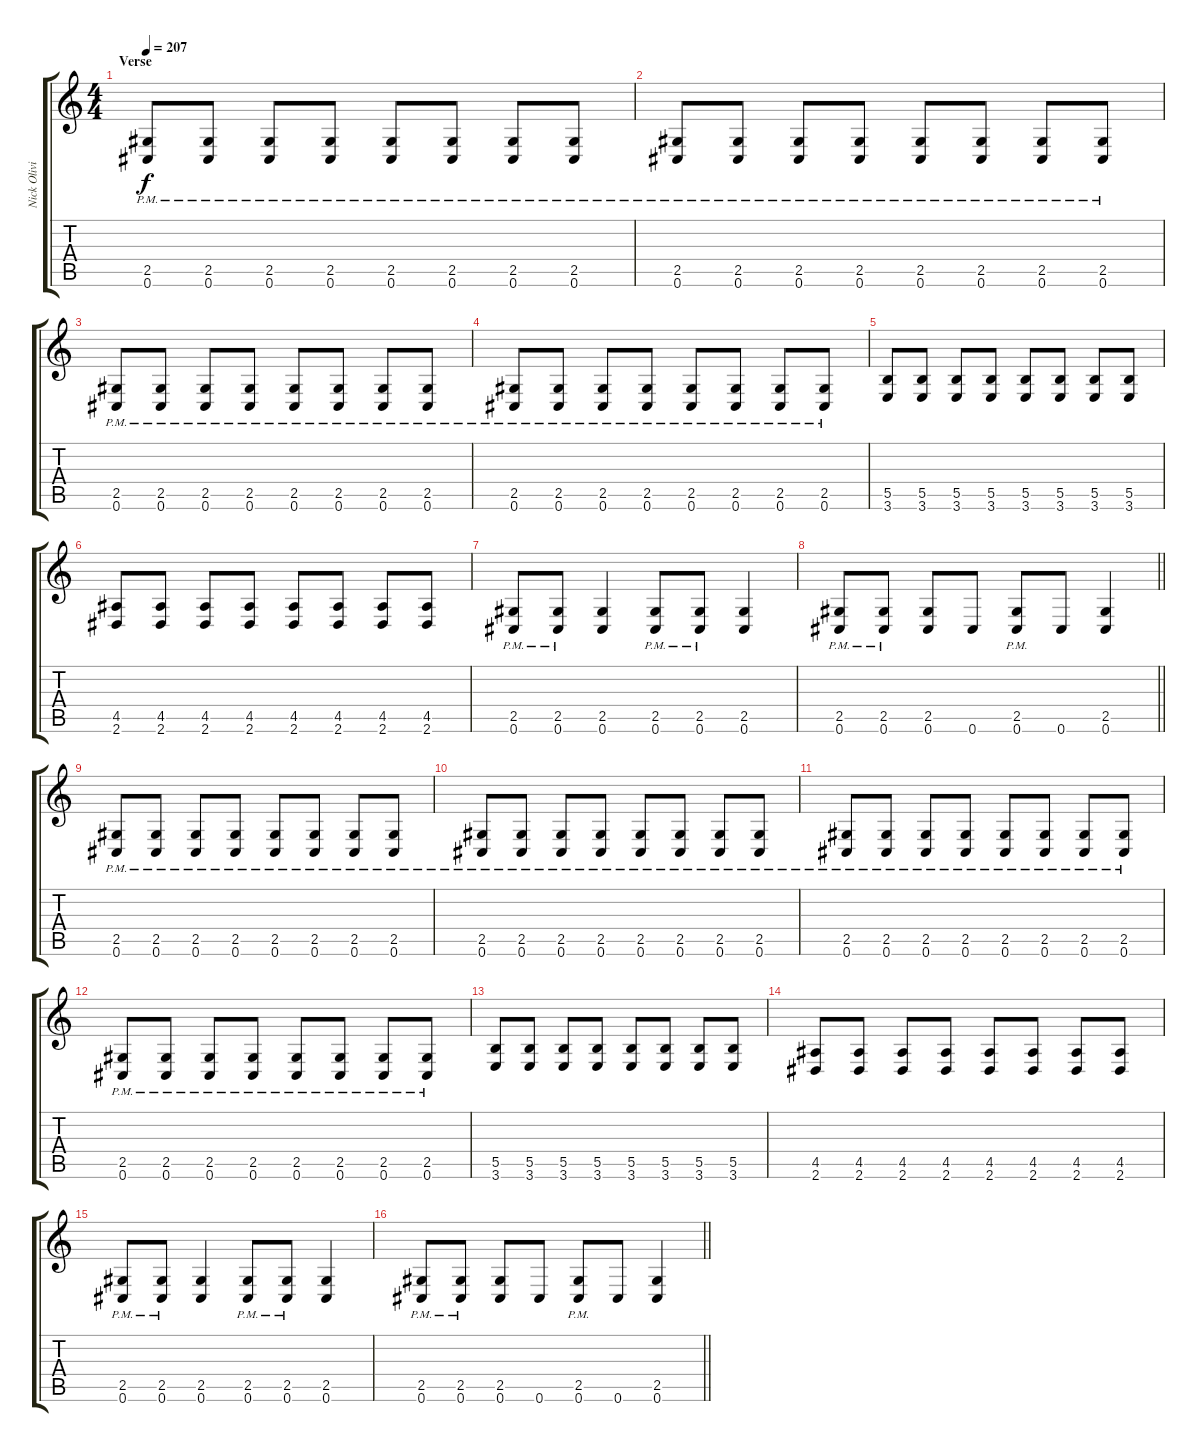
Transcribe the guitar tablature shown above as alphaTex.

\track ("Nick Olivieri - Rythm Guitar" "Nick Olivi") {instrument distortionguitar}
\staff {score tabs}
\tuning (Db4 Ab3 E3 B2 Gb2 Db2) {hide}
\ts (4 4)
\section ("" "Verse")
\tempo 207
\clef g2
\ks c
(2.5{pm} 0.6{pm}).8{dy f} (2.5{pm} 0.6{pm}).8 (2.5{pm} 0.6{pm}).8 (2.5{pm} 0.6{pm}).8 (2.5{pm} 0.6{pm}).8 (2.5{pm} 0.6{pm}).8 (2.5{pm} 0.6{pm}).8 (2.5{pm} 0.6{pm}).8 |
(2.5{pm} 0.6{pm}).8 (2.5{pm} 0.6{pm}).8 (2.5{pm} 0.6{pm}).8 (2.5{pm} 0.6{pm}).8 (2.5{pm} 0.6{pm}).8 (2.5{pm} 0.6{pm}).8 (2.5{pm} 0.6{pm}).8 (2.5{pm} 0.6{pm}).8 |
(2.5{pm} 0.6{pm}).8 (2.5{pm} 0.6{pm}).8 (2.5{pm} 0.6{pm}).8 (2.5{pm} 0.6{pm}).8 (2.5{pm} 0.6{pm}).8 (2.5{pm} 0.6{pm}).8 (2.5{pm} 0.6{pm}).8 (2.5{pm} 0.6{pm}).8 |
(2.5{pm} 0.6{pm}).8 (2.5{pm} 0.6{pm}).8 (2.5{pm} 0.6{pm}).8 (2.5{pm} 0.6{pm}).8 (2.5{pm} 0.6{pm}).8 (2.5{pm} 0.6{pm}).8 (2.5{pm} 0.6{pm}).8 (2.5{pm} 0.6{pm}).8 |
(5.5 3.6).8 (5.5 3.6).8 (5.5 3.6).8 (5.5 3.6).8 (5.5 3.6).8 (5.5 3.6).8 (5.5 3.6).8 (5.5 3.6).8 |
(4.5 2.6).8 (4.5 2.6).8 (4.5 2.6).8 (4.5 2.6).8 (4.5 2.6).8 (4.5 2.6).8 (4.5 2.6).8 (4.5 2.6).8 |
(2.5{pm} 0.6{pm}).8 (2.5{pm} 0.6{pm}).8 (2.5 0.6).4 (2.5{pm} 0.6{pm}).8 (2.5{pm} 0.6{pm}).8 (2.5 0.6).4 |
\barLineRight lightlight
(2.5{pm} 0.6{pm}).8 (2.5{pm} 0.6{pm}).8 (2.5 0.6).8 0.6.8 (2.5{pm} 0.6{pm}).8 0.6.8 (2.5 0.6).4 |
(2.5{pm} 0.6{pm}).8 (2.5{pm} 0.6{pm}).8 (2.5{pm} 0.6{pm}).8 (2.5{pm} 0.6{pm}).8 (2.5{pm} 0.6{pm}).8 (2.5{pm} 0.6{pm}).8 (2.5{pm} 0.6{pm}).8 (2.5{pm} 0.6{pm}).8 |
(2.5{pm} 0.6{pm}).8 (2.5{pm} 0.6{pm}).8 (2.5{pm} 0.6{pm}).8 (2.5{pm} 0.6{pm}).8 (2.5{pm} 0.6{pm}).8 (2.5{pm} 0.6{pm}).8 (2.5{pm} 0.6{pm}).8 (2.5{pm} 0.6{pm}).8 |
(2.5{pm} 0.6{pm}).8 (2.5{pm} 0.6{pm}).8 (2.5{pm} 0.6{pm}).8 (2.5{pm} 0.6{pm}).8 (2.5{pm} 0.6{pm}).8 (2.5{pm} 0.6{pm}).8 (2.5{pm} 0.6{pm}).8 (2.5{pm} 0.6{pm}).8 |
(2.5{pm} 0.6{pm}).8 (2.5{pm} 0.6{pm}).8 (2.5{pm} 0.6{pm}).8 (2.5{pm} 0.6{pm}).8 (2.5{pm} 0.6{pm}).8 (2.5{pm} 0.6{pm}).8 (2.5{pm} 0.6{pm}).8 (2.5{pm} 0.6{pm}).8 |
(5.5 3.6).8 (5.5 3.6).8 (5.5 3.6).8 (5.5 3.6).8 (5.5 3.6).8 (5.5 3.6).8 (5.5 3.6).8 (5.5 3.6).8 |
(4.5 2.6).8 (4.5 2.6).8 (4.5 2.6).8 (4.5 2.6).8 (4.5 2.6).8 (4.5 2.6).8 (4.5 2.6).8 (4.5 2.6).8 |
(2.5{pm} 0.6{pm}).8 (2.5{pm} 0.6{pm}).8 (2.5 0.6).4 (2.5{pm} 0.6{pm}).8 (2.5{pm} 0.6{pm}).8 (2.5 0.6).4 |
\barLineRight lightlight
(2.5{pm} 0.6{pm}).8 (2.5{pm} 0.6{pm}).8 (2.5 0.6).8 0.6.8 (2.5{pm} 0.6{pm}).8 0.6.8 (2.5 0.6).4
